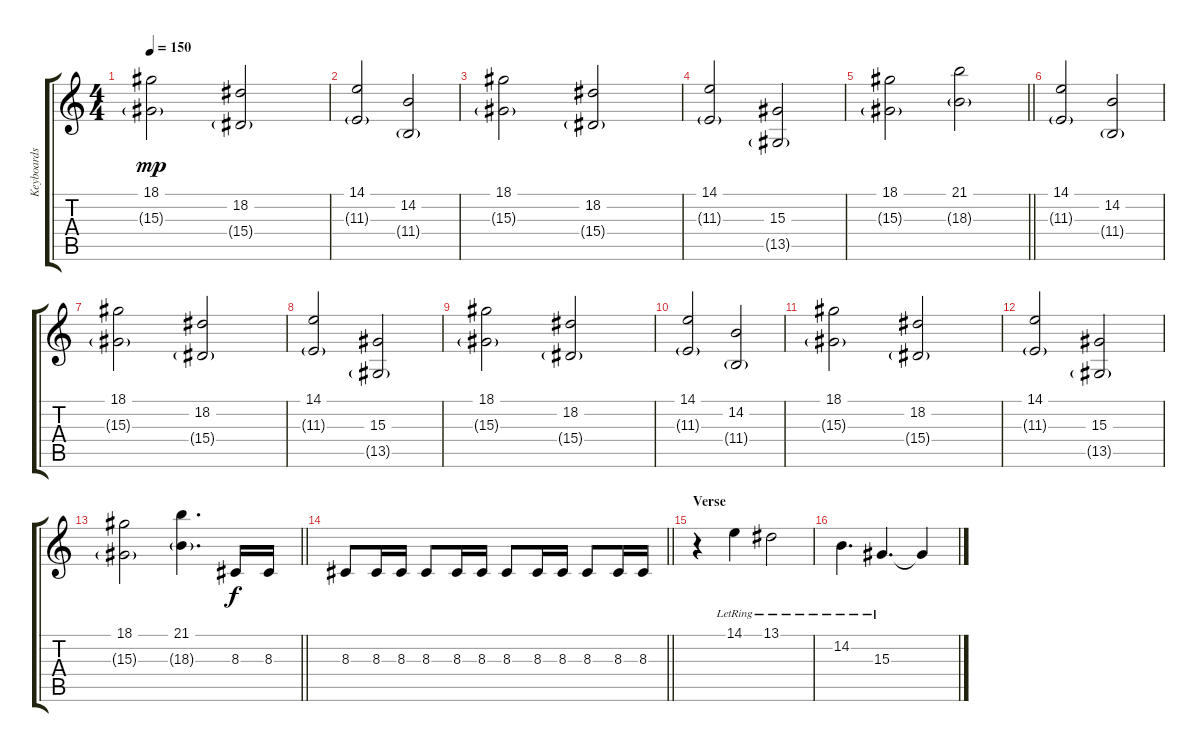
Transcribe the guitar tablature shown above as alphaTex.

\track ("Keyboards II" "Keyboards ") {instrument lead2sawtooth}
\staff {score tabs}
\tuning (D4 A3 F3 C3 G2 C2) {hide}
\ts (4 4)
\tempo 150
\clef g2
\ks c
(18.1 15.3{g}).2{dy mp} (18.2 15.4{g}).2 |
(14.1 11.3{g}).2 (14.2 11.4{g}).2 |
(18.1 15.3{g}).2 (18.2 15.4{g}).2 |
(14.1 11.3{g}).2 (15.3 13.5{g}).2 |
\barLineRight lightlight
(18.1 15.3{g}).2 (21.1 18.3{g}).2 |
\section ("" "")
(14.1 11.3{g}).2 (14.2 11.4{g}).2 |
(18.1 15.3{g}).2 (18.2 15.4{g}).2 |
(14.1 11.3{g}).2 (15.3 13.5{g}).2 |
(18.1 15.3{g}).2 (18.2 15.4{g}).2 |
(14.1 11.3{g}).2 (14.2 11.4{g}).2 |
(18.1 15.3{g}).2 (18.2 15.4{g}).2 |
(14.1 11.3{g}).2 (15.3 13.5{g}).2 |
\barLineRight lightlight
(18.1 15.3{g}).2 (21.1 18.3{g}).4{d} 8.3.16{dy f volume 4 balance 16 instrument lead2sawtooth} 8.3.16 |
\barLineRight lightlight
8.3.8 8.3.16 8.3.16 8.3.8 8.3.16{volume 8 balance 0} 8.3.16 8.3.8 8.3.16 8.3.16 8.3.8 8.3.16 8.3.16 |
\section ("" "Verse")
r.4{volume 6 balance 10 instrument pad1newage} 14.1{lr}.4 13.1{lr}.2 |
14.2{lr}.4{d} 15.3{lr}.4{d} 15.3{t}.4
